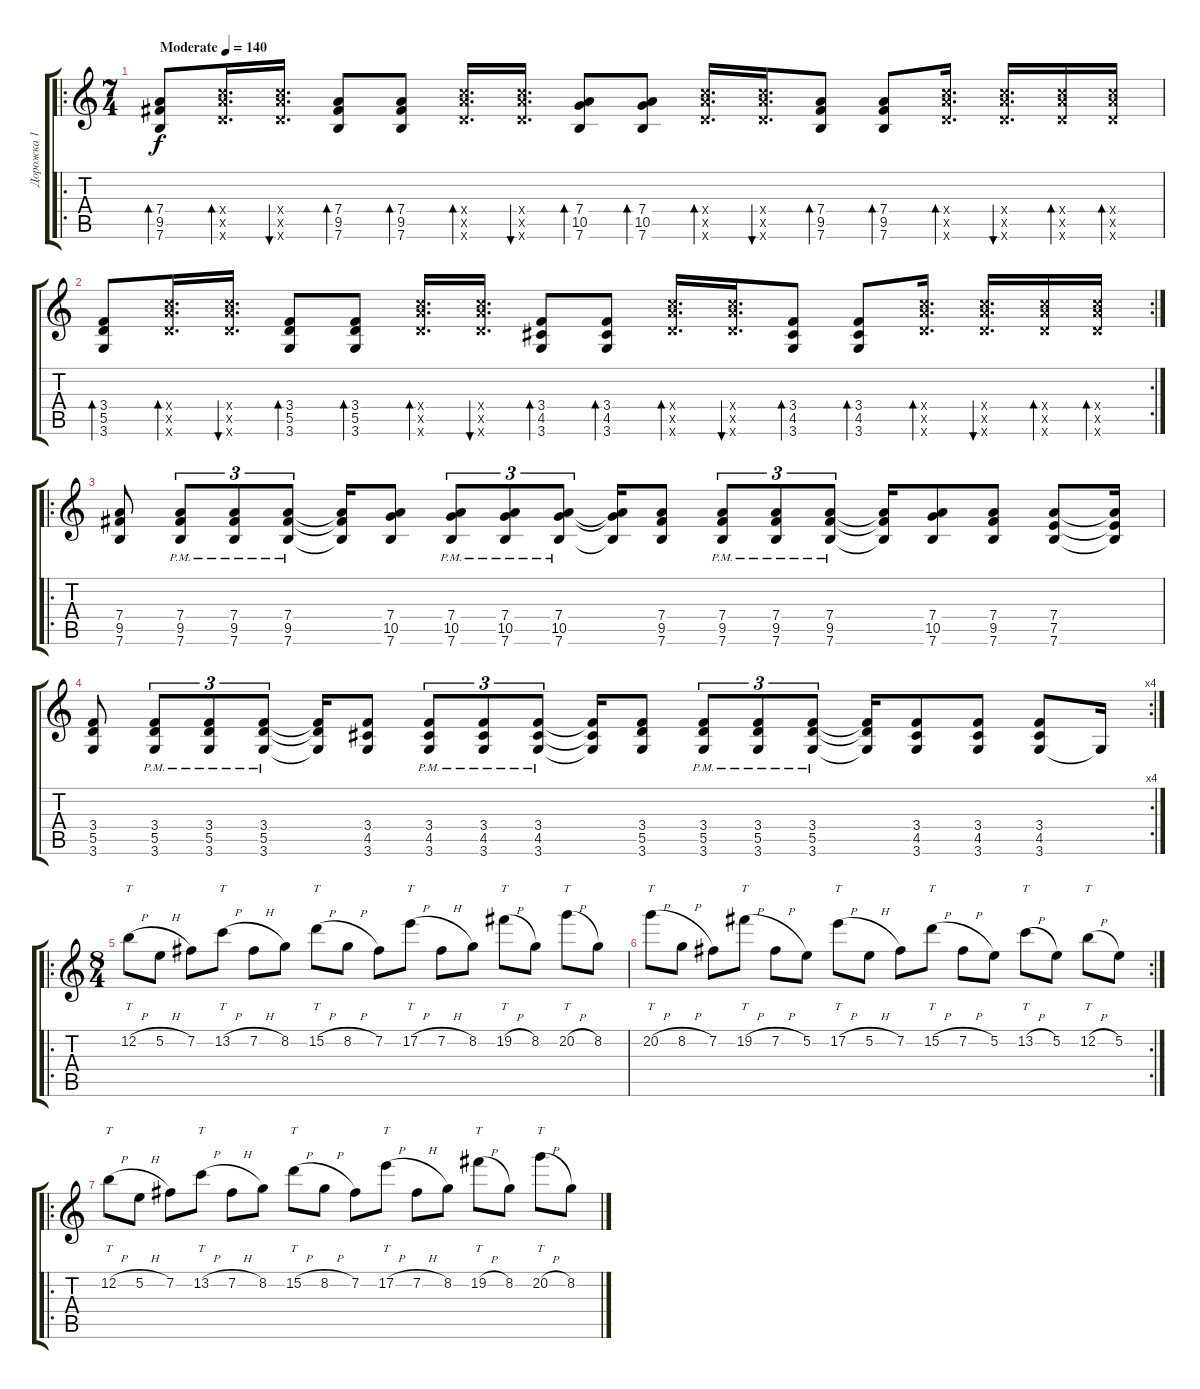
\track ("Дорожка 1" "Дорожка 1") {instrument distortionguitar}
\staff {score tabs}
\tuning (E4 B3 G3 D3 A2 E2) {hide}
\ro
\ts (7 4)
\tempo (140 "Moderate")
\clef g2
\ks c
(7.4 9.5 7.6).8{bd 60 dy f instrument distortionguitar} (10.4{x} 12.5{x} 10.6{x}).16{d bd 60} (10.4{x} 12.5{x} 10.6{x}).16{d bu 60} (7.4 9.5 7.6).8{bd 60} (7.4 9.5 7.6).8{bd 60} (10.4{x} 12.5{x} 10.6{x}).16{d bd 60} (10.4{x} 12.5{x} 10.6{x}).16{d bu 60} (7.4 10.5 7.6).8{bd 60} (7.4 10.5 7.6).8{bd 60} (10.4{x} 12.5{x} 10.6{x}).16{d bd 60} (10.4{x} 12.5{x} 10.6{x}).16{d bu 60} (7.4 9.5 7.6).8{bd 60} (7.4 9.5 7.6).8{bd 60} (10.4{x} 12.5{x} 10.6{x}).16{d bd 60} (10.4{x} 12.5{x} 10.6{x}).16{d bu 60} (10.4{x} 12.5{x} 10.6{x}).16{bd 60} (10.4{x} 12.5{x} 10.6{x}).16{bd 60} |
\rc 2
(3.4 5.5 3.6).8{bd 60} (10.4{x} 12.5{x} 10.6{x}).16{d bd 60} (10.4{x} 12.5{x} 10.6{x}).16{d bu 60} (3.4 5.5 3.6).8{bd 60} (3.4 5.5 3.6).8{bd 60} (10.4{x} 12.5{x} 10.6{x}).16{d bd 60} (10.4{x} 12.5{x} 10.6{x}).16{d bu 60} (3.4 4.5 3.6).8{bd 60} (3.4 4.5 3.6).8{bd 60} (10.4{x} 12.5{x} 10.6{x}).16{d bd 60} (10.4{x} 12.5{x} 10.6{x}).16{d bu 60} (3.4 4.5 3.6).8{bd 60} (3.4 4.5 3.6).8{bd 60} (10.4{x} 12.5{x} 10.6{x}).16{d bd 60} (10.4{x} 12.5{x} 10.6{x}).16{d bu 60} (10.4{x} 12.5{x} 10.6{x}).16{bd 60} (10.4{x} 12.5{x} 10.6{x}).16{bd 60} |
\ro
(7.4 9.5 7.6).8 (7.4{pm} 9.5{pm} 7.6{pm}).8{tu (3 2)} (7.4{pm} 9.5{pm} 7.6{pm}).8{tu (3 2)} (7.4{pm} 9.5{pm} 7.6{pm}).8{tu (3 2)} (7.4{t} 9.5{t} 7.6{t}).16 (7.4 10.5 7.6).8 (7.4{pm} 10.5{pm} 7.6{pm}).8{tu (3 2)} (7.4{pm} 10.5{pm} 7.6{pm}).8{tu (3 2)} (7.4{pm} 10.5{pm} 7.6{pm}).8{tu (3 2)} (7.4{t} 10.5{t} 7.6{t}).16 (7.4 9.5 7.6).8 (7.4{pm} 9.5{pm} 7.6{pm}).8{tu (3 2)} (7.4{pm} 9.5{pm} 7.6{pm}).8{tu (3 2)} (7.4{pm} 9.5{pm} 7.6{pm}).8{tu (3 2)} (7.4{t} 9.5{t} 7.6{t}).16 (7.4 10.5 7.6).8 (7.4 9.5 7.6).8 (7.4 7.5 7.6).8 (7.4{t} 7.5{t} 7.6{t}).16 |
\rc 4
(3.4 5.5 3.6).8 (3.4{pm} 5.5{pm} 3.6{pm}).8{tu (3 2)} (3.4{pm} 5.5{pm} 3.6{pm}).8{tu (3 2)} (3.4{pm} 5.5{pm} 3.6{pm}).8{tu (3 2)} (3.4{t} 5.5{t} 3.6{t}).16 (3.4 4.5 3.6).8 (3.4{pm} 4.5{pm} 3.6{pm}).8{tu (3 2)} (3.4{pm} 4.5{pm} 3.6{pm}).8{tu (3 2)} (3.4{pm} 4.5{pm} 3.6{pm}).8{tu (3 2)} (3.4{t} 4.5{t} 3.6{t}).16 (3.4 5.5 3.6).8 (3.4{pm} 5.5{pm} 3.6{pm}).8{tu (3 2)} (3.4{pm} 5.5{pm} 3.6{pm}).8{tu (3 2)} (3.4{pm} 5.5{pm} 3.6{pm}).8{tu (3 2)} (3.4{t} 5.5{t} 3.6{t}).16 (3.4 4.5 3.6).8 (3.4 4.5 3.6).8 (3.4 4.5 3.6).8 3.6{t}.16 |
\ro
\ts (8 4)
12.2{h}.8{tt} 5.2{h}.8 7.2.8 13.2{h}.8{tt} 7.2{h}.8 8.2.8 15.2{h}.8{tt} 8.2{h}.8 7.2.8 17.2{h}.8{tt} 7.2{h}.8 8.2.8 19.2{h}.8{tt} 8.2.8 20.2{h}.8{tt} 8.2.8 |
\rc 2
20.2{h}.8{tt} 8.2{h}.8 7.2.8 19.2{h}.8{tt} 7.2{h}.8 5.2.8 17.2{h}.8{tt} 5.2{h}.8 7.2.8 15.2{h}.8{tt} 7.2{h}.8 5.2.8 13.2{h}.8{tt} 5.2.8 12.2{h}.8{tt} 5.2.8 |
\ro
12.2{h}.8{tt} 5.2{h}.8 7.2.8 13.2{h}.8{tt} 7.2{h}.8 8.2.8 15.2{h}.8{tt} 8.2{h}.8 7.2.8 17.2{h}.8{tt} 7.2{h}.8 8.2.8 19.2{h}.8{tt} 8.2.8 20.2{h}.8{tt} 8.2.8
